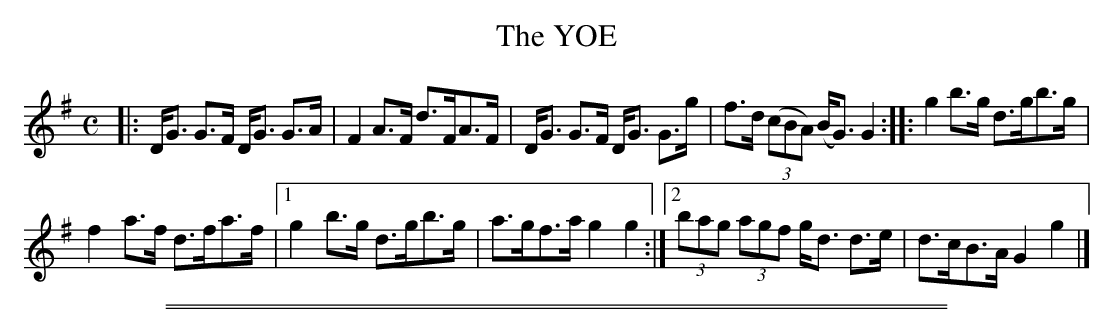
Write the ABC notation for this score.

X:1
T: The YOE
M: C
L: 1/8
K: G
|:\
D<G G>F D<G G>A | F2A>F d>FA>F |\
D<G G>F D<G G>g | f>d (3(cBA) (B<G) G2 ::\
g2b>g d>gb>g |
f2a>f d>fa>f |\
[1 g2b>g d>gb>g | a>gf>a g2g2 :|\
[2 (3bag (3agf g<d d>e | d>cB>A G2g2 |]
